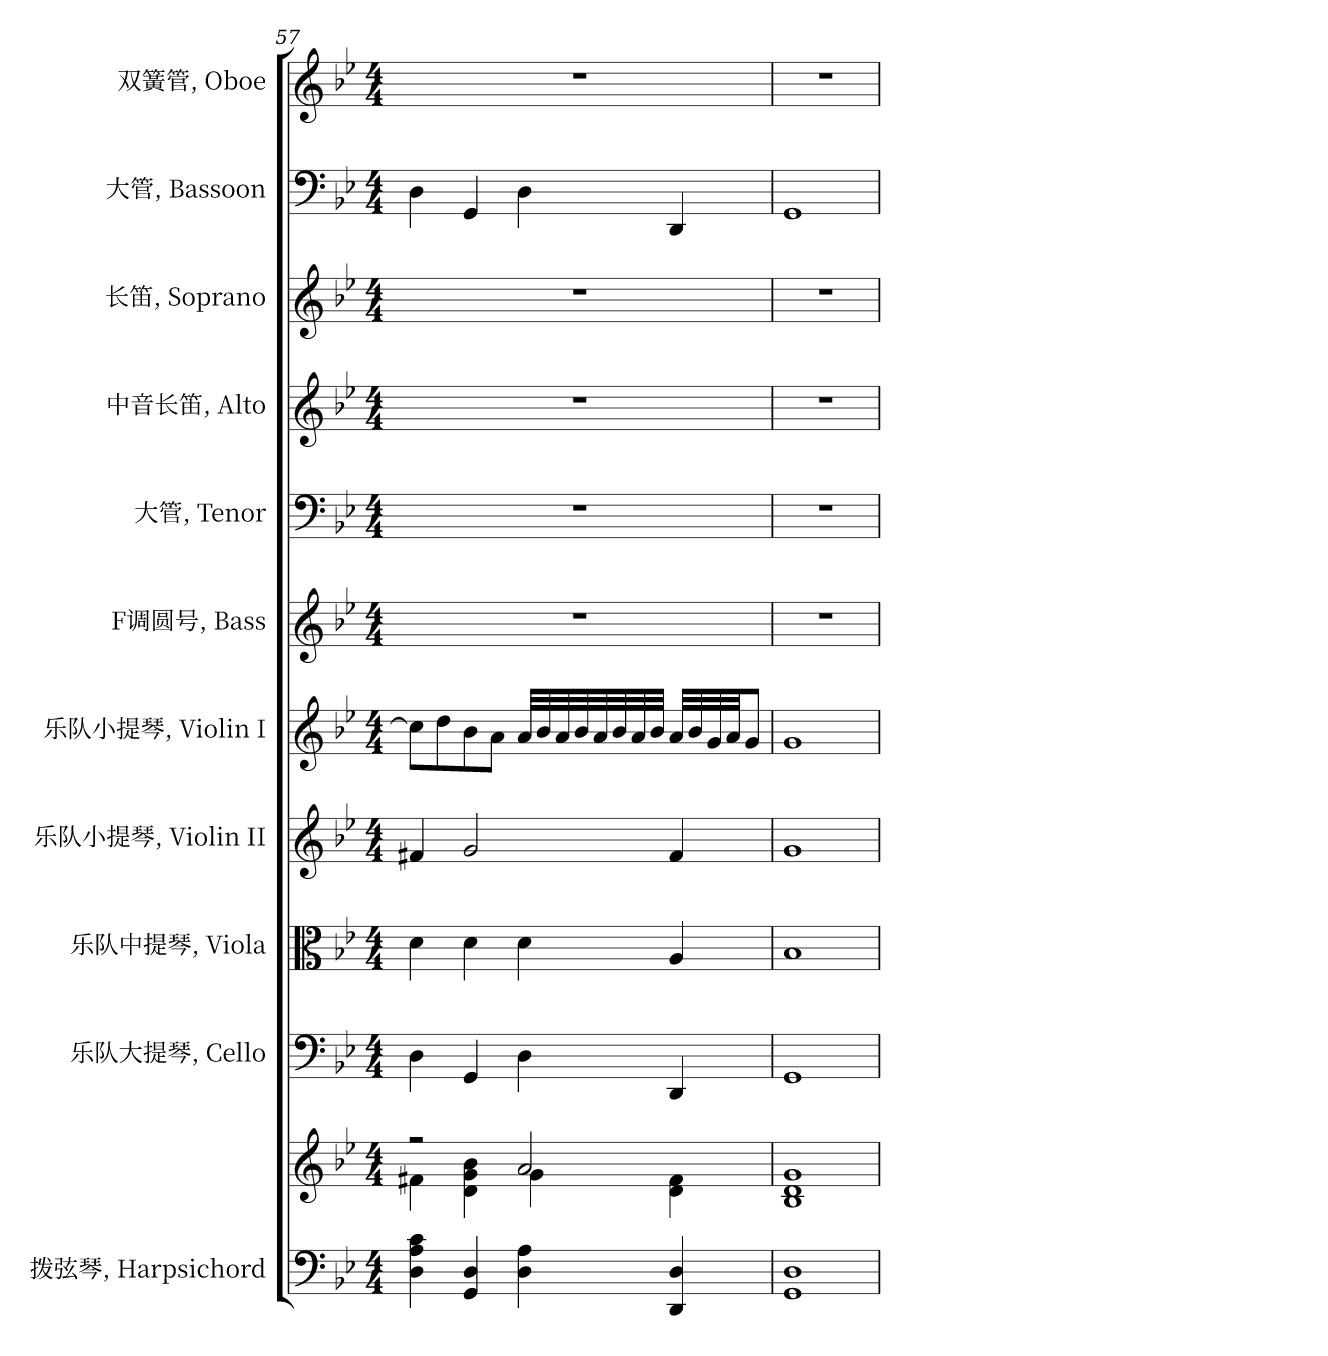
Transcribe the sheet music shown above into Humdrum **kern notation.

**kern	**kern	**kern	**kern	**kern	**kern	**kern	**kern	**kern	**kern	**kern	**kern
*part11	*part11	*part10	*part9	*part8	*part7	*part6	*part5	*part4	*part3	*part2	*part1
*staff12	*staff11	*staff10	*staff9	*staff8	*staff7	*staff6	*staff5	*staff4	*staff3	*staff2	*staff1
*I"拨弦琴, Harpsichord	*	*I"乐队大提琴, Cello	*I"乐队中提琴, Viola	*I"乐队小提琴, Violin II	*I"乐队小提琴, Violin I	*I"F调圆号, Bass	*I"大管, Tenor	*I"中音长笛, Alto	*I"长笛, Soprano	*I"大管, Bassoon	*I"双簧管, Oboe
*I'Hch.	*	*	*	*	*	*	*	*	*	*I'Bsn.	*I'Ob.
*clefF4	*clefG2	*clefF4	*clefC3	*clefG2	*clefG2	*clefG2	*clefF4	*clefG2	*clefG2	*clefF4	*clefG2
*	*	*	*	*	*	*ITrd4c7	*	*ITrd3c5	*	*	*
*k[b-e-]	*k[b-e-]	*k[b-e-]	*k[b-e-]	*k[b-e-]	*k[b-e-]	*k[b-e-a-]	*k[b-e-]	*k[b-]	*k[b-e-]	*k[b-e-]	*k[b-e-]
*M4/4	*M4/4	*M4/4	*M4/4	*M4/4	*M4/4	*M4/4	*M4/4	*M4/4	*M4/4	*M4/4	*M4/4
=57	=57	=57	=57	=57	=57	=57	=57	=57	=57	=57	=57
*	*^	*	*	*	*	*	*	*	*	*	*
4D\ 4A\ 4c\	2r	4f#X\	4D\	4d\	4f#X/	8cc\L]	1r	1r	1r	1r	4D\	1r
.	.	.	.	.	.	8dd\	.	.	.	.	.	.
4GG/ 4D/	.	4d\ 4g\ 4b-\	4GG/	4d\	2g/	8b-\	.	.	.	.	4GG/	.
.	.	.	.	.	.	8a\J	.	.	.	.	.	.
4D\ 4A\	2a/	4g\	4D\	4d\	.	32a/LLL	.	.	.	.	4D\	.
.	.	.	.	.	.	32b-/	.	.	.	.	.	.
.	.	.	.	.	.	32a/	.	.	.	.	.	.
.	.	.	.	.	.	32b-/	.	.	.	.	.	.
.	.	.	.	.	.	32a/	.	.	.	.	.	.
.	.	.	.	.	.	32b-/	.	.	.	.	.	.
.	.	.	.	.	.	32a/	.	.	.	.	.	.
.	.	.	.	.	.	32b-/JJJ	.	.	.	.	.	.
4DD/ 4D/	.	4d\ 4f#\	4DD/	4A/	4f#/	32a/LLL	.	.	.	.	4DD/	.
.	.	.	.	.	.	32b-/	.	.	.	.	.	.
.	.	.	.	.	.	32g/	.	.	.	.	.	.
.	.	.	.	.	.	32a/JJ	.	.	.	.	.	.
.	.	.	.	.	.	8g/J	.	.	.	.	.	.
*	*v	*v	*	*	*	*	*	*	*	*	*	*
=58	=58	=58	=58	=58	=58	=58	=58	=58	=58	=58	=58
1GG 1D	1B- 1d 1g	1GG	1B-	1g	1g	1r	1r	1r	1r	1GG	1r
=	=	=	=	=	=	=	=	=	=	=	=
*-	*-	*-	*-	*-	*-	*-	*-	*-	*-	*-	*-
